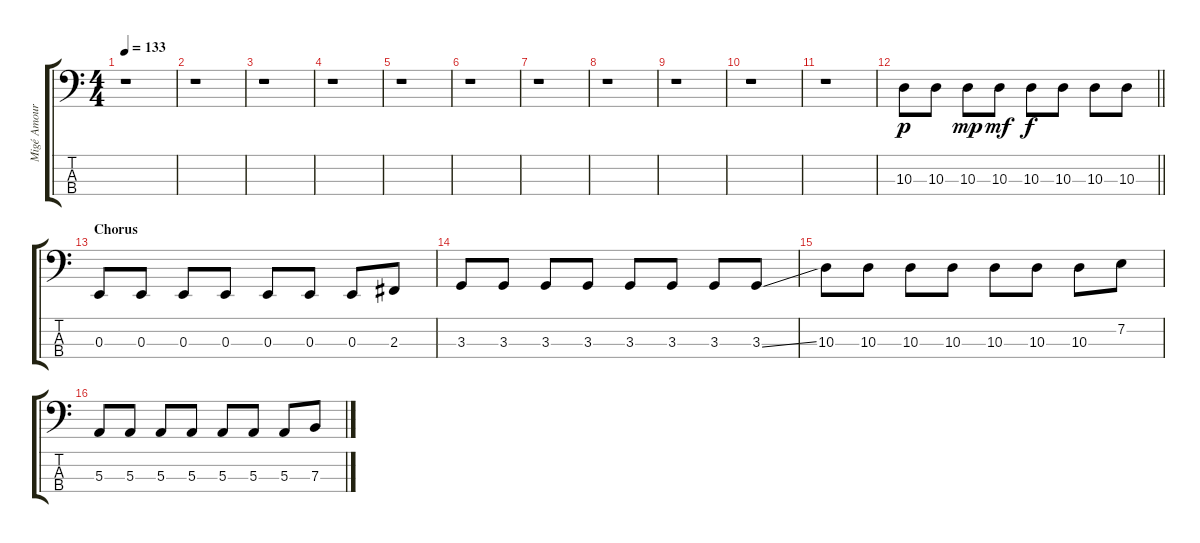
\track ("Migé Amour (Bass)" "Migé Amour") {instrument electricbassfinger}
\staff {score tabs}
\tuning (D2 A1 E1 B0) {hide}
\ts (4 4)
\tempo 133
\clef f4
\ks c
r.1{dy p} |
r.1 |
r.1 |
r.1 |
r.1 |
r.1 |
r.1 |
r.1 |
r.1 |
r.1 |
r.1 |
\barLineRight lightlight
10.3.8 10.3.8 10.3.8{dy mp} 10.3.8{dy mf} 10.3.8{dy f} 10.3.8 10.3.8 10.3.8 |
\section ("" "Chorus")
0.3.8 0.3.8 0.3.8 0.3.8 0.3.8 0.3.8 0.3.8 2.3.8 |
3.3.8 3.3.8 3.3.8 3.3.8 3.3.8 3.3.8 3.3.8 3.3{ss}.8 |
10.3.8 10.3.8 10.3.8 10.3.8 10.3.8 10.3.8 10.3.8 7.2.8 |
5.3.8 5.3.8 5.3.8 5.3.8 5.3.8 5.3.8 5.3.8 7.3.8
